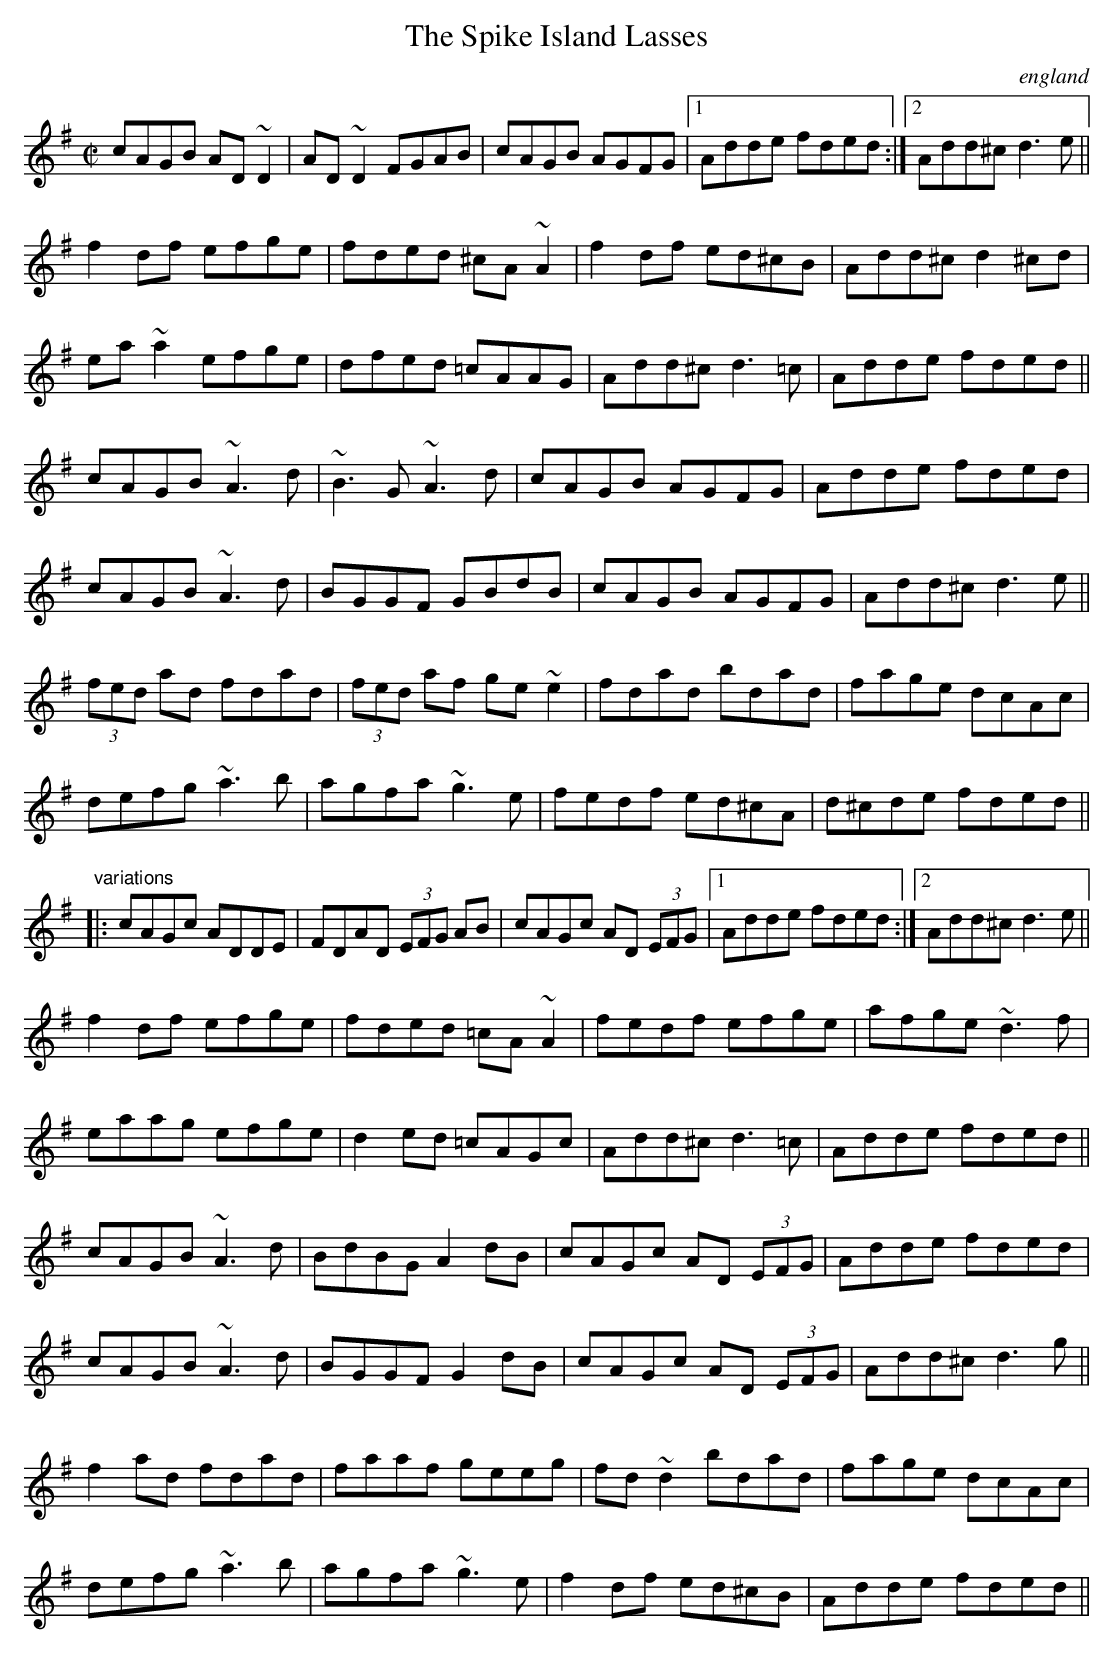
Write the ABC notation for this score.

X:1
T:Spike Island Lasses, The
O:england
M:C|
K:Dmix
cAGB AD~D2|AD~D2 FGAB|cAGB AGFG|1 Adde fded:|2 Add^c d3e||
f2df efge|fded ^cA~A2|f2df ed^cB|Add^c d2^cd|
ea~a2 efge|dfed =cAAG|Add^c d3=c|Adde fded||
cAGB ~A3d|~B3G ~A3d|cAGB AGFG|Adde fded|
cAGB ~A3d|BGGF GBdB|cAGB AGFG|Add^c d3e||
(3fed ad fdad|(3fed af ge~e2|fdad bdad|fage dcAc|
defg ~a3b|agfa ~g3e|fedf ed^cA|d^cde fded||
"variations"
|:cAGc ADDE|FDAD (3EFG AB|cAGc AD (3EFG|1 Adde fded:|2 Add^c d3e||
f2df efge|fded =cA~A2|fedf efge|afge ~d3f|
eaag efge|d2ed =cAGc|Add^c d3=c|Adde fded||
cAGB ~A3d|BdBG A2dB|cAGc AD (3EFG|Adde fded|
cAGB ~A3d|BGGF G2dB|cAGc AD (3EFG|Add^c d3g||
f2ad fdad|faaf geeg|fd~d2 bdad|fage dcAc|
defg ~a3b|agfa ~g3e|f2df ed^cB|Adde fded||
